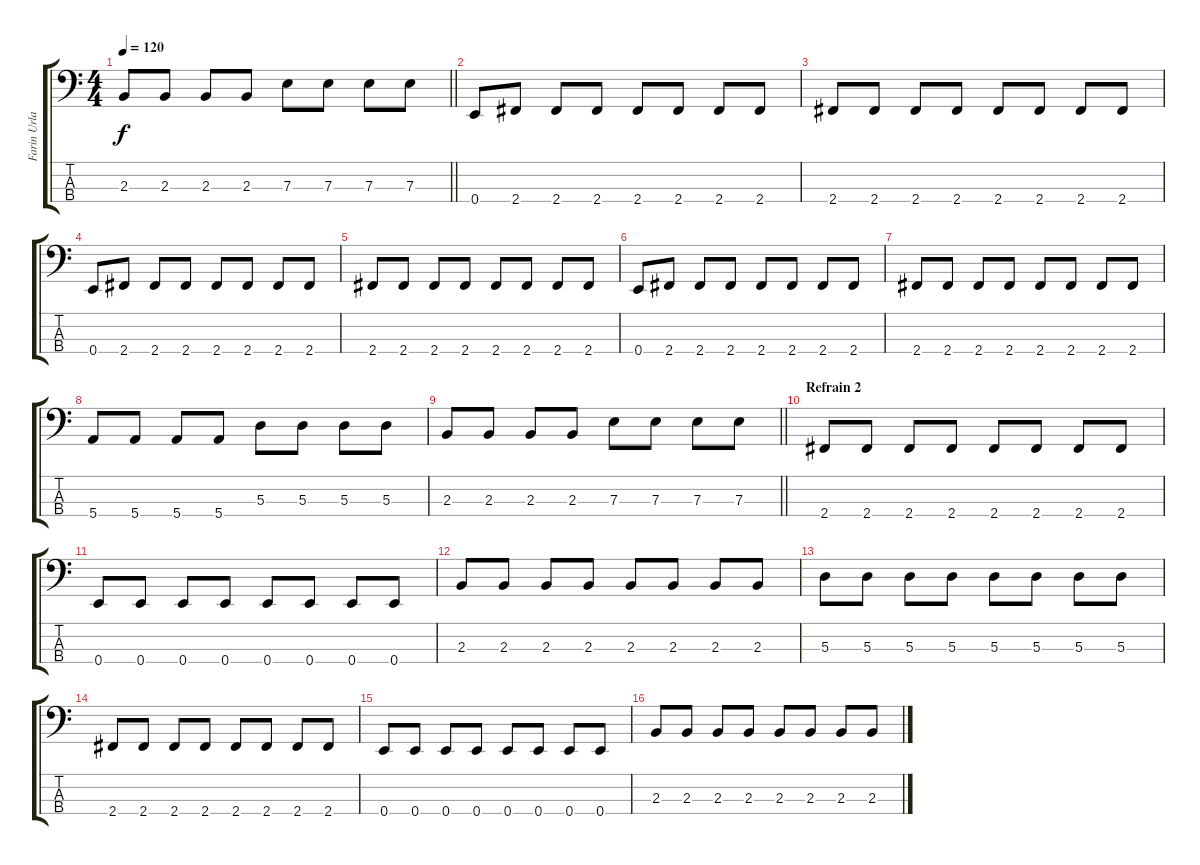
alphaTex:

\track ("Farin Urlaub" "Farin Urla") {instrument electricbasspick}
\staff {score tabs}
\tuning (G2 D2 A1 E1) {hide}
\ts (4 4)
\tempo 120
\clef f4
\barLineRight lightlight
\ks c
2.3.8{dy f} 2.3.8 2.3.8 2.3.8 7.3.8 7.3.8 7.3.8 7.3.8 |
0.4.8 2.4.8 2.4.8 2.4.8 2.4.8 2.4.8 2.4.8 2.4.8 |
2.4.8 2.4.8 2.4.8 2.4.8 2.4.8 2.4.8 2.4.8 2.4.8 |
0.4.8 2.4.8 2.4.8 2.4.8 2.4.8 2.4.8 2.4.8 2.4.8 |
2.4.8 2.4.8 2.4.8 2.4.8 2.4.8 2.4.8 2.4.8 2.4.8 |
0.4.8 2.4.8 2.4.8 2.4.8 2.4.8 2.4.8 2.4.8 2.4.8 |
2.4.8 2.4.8 2.4.8 2.4.8 2.4.8 2.4.8 2.4.8 2.4.8 |
5.4.8 5.4.8 5.4.8 5.4.8 5.3.8 5.3.8 5.3.8 5.3.8 |
\barLineRight lightlight
2.3.8 2.3.8 2.3.8 2.3.8 7.3.8 7.3.8 7.3.8 7.3.8 |
\section ("" "Refrain 2")
2.4.8 2.4.8 2.4.8 2.4.8 2.4.8 2.4.8 2.4.8 2.4.8 |
0.4.8 0.4.8 0.4.8 0.4.8 0.4.8 0.4.8 0.4.8 0.4.8 |
2.3.8 2.3.8 2.3.8 2.3.8 2.3.8 2.3.8 2.3.8 2.3.8 |
5.3.8 5.3.8 5.3.8 5.3.8 5.3.8 5.3.8 5.3.8 5.3.8 |
2.4.8 2.4.8 2.4.8 2.4.8 2.4.8 2.4.8 2.4.8 2.4.8 |
0.4.8 0.4.8 0.4.8 0.4.8 0.4.8 0.4.8 0.4.8 0.4.8 |
2.3.8 2.3.8 2.3.8 2.3.8 2.3.8 2.3.8 2.3.8 2.3.8
